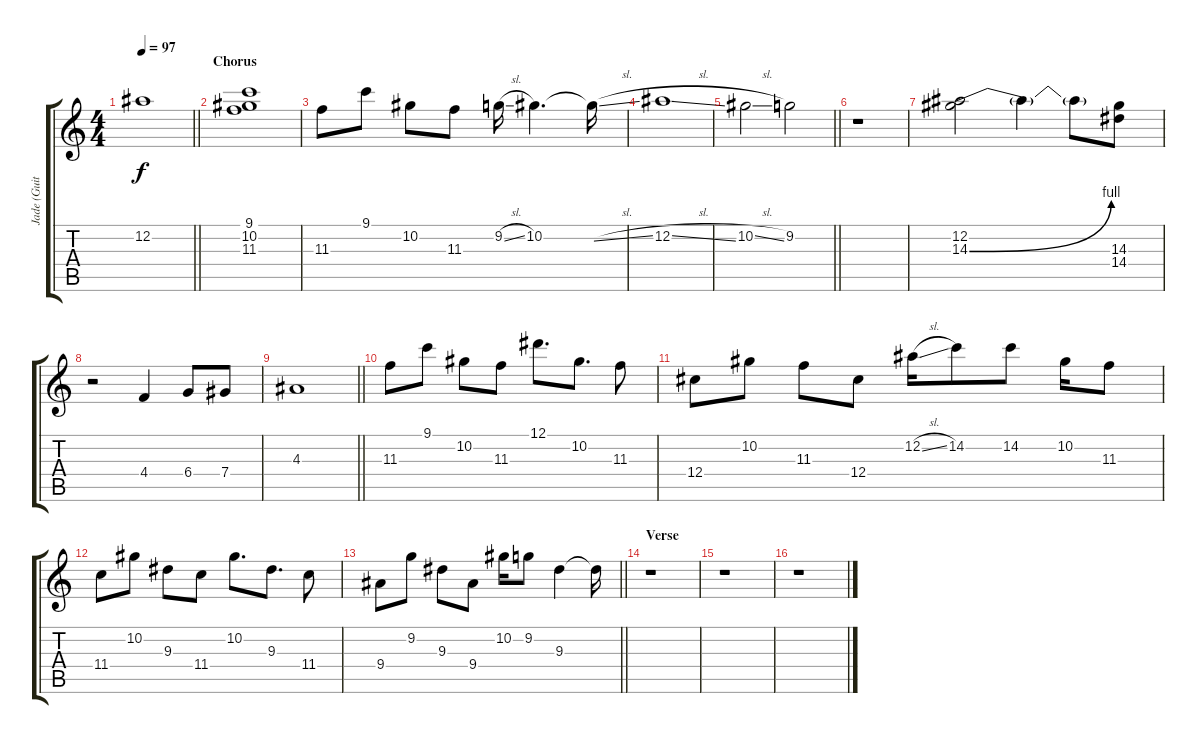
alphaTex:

\track ("Jade (Guitar)" "Jade (Guit") {instrument distortionguitar}
\staff {score tabs}
\tuning (Eb4 Bb3 Gb3 Db3 Ab2 Eb2) {hide}
\ts (4 4)
\tempo 97
\clef g2
\barLineRight lightlight
\ks c
12.2.1{dy f} |
\section ("" "Chorus")
(9.1 10.2 11.3).1 |
11.3.8{volume 13 instrument distortionguitar} 9.1.8 10.2.8 11.3.8 9.2{sl}.16 10.2.4{d} 10.2{sl t}.16 |
12.2{sl}.1 |
\barLineRight lightlight
10.2{sl}.2 9.2.2 |
r.1 |
(12.2 14.3{be (bend 0 0 60 4)}).2 14.3{t}.4 14.3{t}.8 (14.3 14.4).8 |
r.2 4.4.4 6.4.8 7.4.8 |
\barLineRight lightlight
4.3.1 |
11.3.8{instrument distortionguitar} 9.1.8 10.2.8 11.3.8 12.1.8{d} 10.2.8{d} 11.3.8 |
12.4.8 10.2.8 11.3.8 12.4.8 12.2{sl}.16 14.2.8 14.2.8 10.2.16 11.3.8 |
11.4.8 10.2.8 9.3.8 11.4.8 10.2.8{d} 9.3.8{d} 11.4.8 |
\barLineRight lightlight
9.4.8 9.2.8 9.3.8 9.4.8 10.2.16 9.2.8 9.3.4 9.3{t}.16 |
\section ("" "Verse")
r.1 |
r.1 |
r.1
